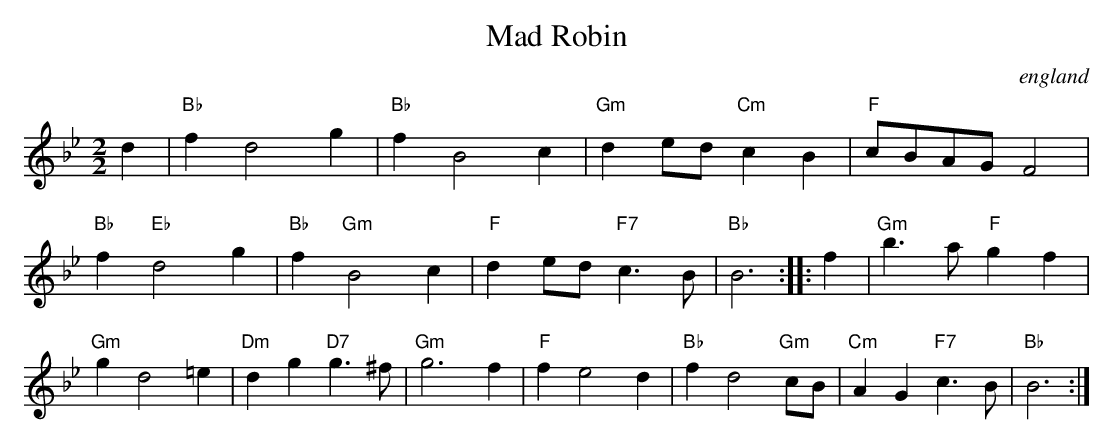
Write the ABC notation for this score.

X:1
T:Mad Robin
O:england
M:2/2
L:1/4
K:Bb
d | "Bb"f d2 g | "Bb"f B2 c | "Gm"de/2d/2 "Cm"cB | "F"c/2B/2A/2G/2 F2 |
\
"Bb"f "Eb"d2 g | "Bb"f "Gm"B2 c | "F"d e/2d/2 "F7"c>B | "Bb"B3 :: \
f | "Gm"b>a "F"gf | "Gm"g d2 =e | "Dm"dg "D7"g>^f | "Gm"g3 f | \
"F"f e2 d | "Bb"f d2 "Gm"c/2B/2 | "Cm"AG "F7"c>B | "Bb"B3 :|
